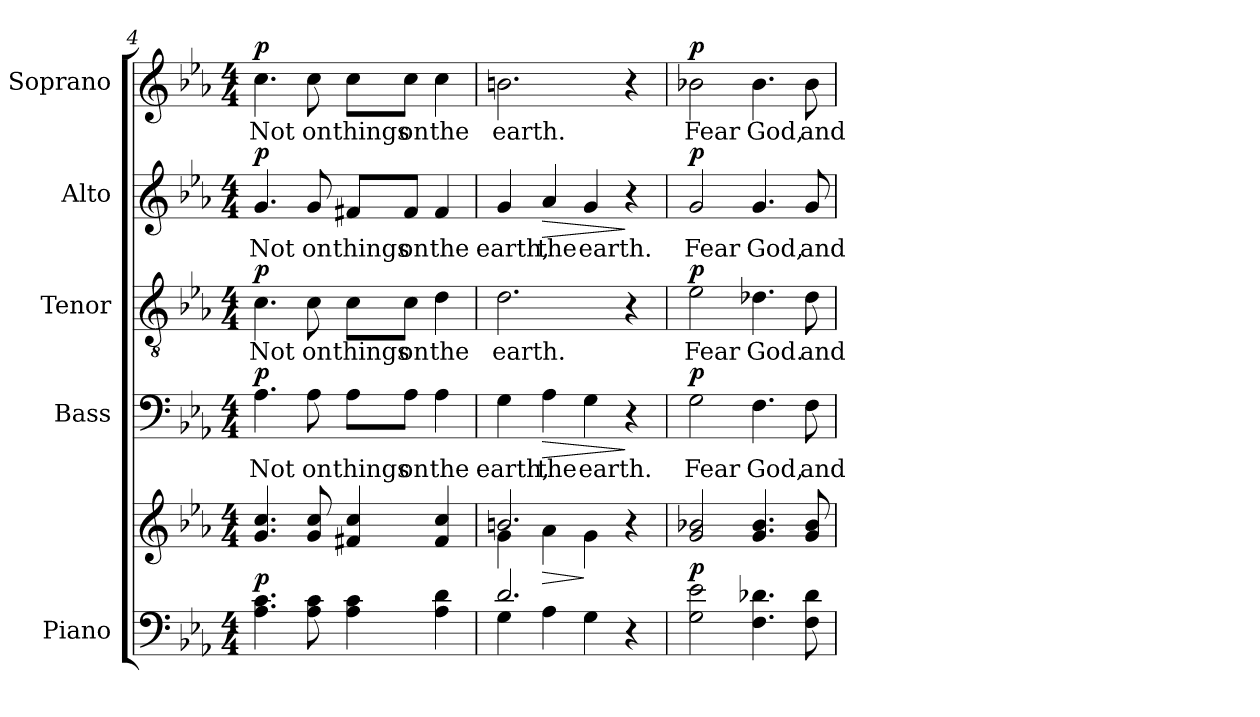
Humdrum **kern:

**kern	**kern	**dynam	**kern	**text	**dynam	**kern	**text	**dynam	**kern	**text	**dynam	**kern	**text	**dynam
*part5	*part5	*part5	*part4	*part4	*part4	*part3	*part3	*part3	*part2	*part2	*part2	*part1	*part1	*part1
*staff6	*staff5	*staff5/6	*staff4	*staff4	*staff4	*staff3	*staff3	*staff3	*staff2	*staff2	*staff2	*staff1	*staff1	*staff1
*I"Piano	*	*	*I"Bass	*	*	*I"Tenor	*	*	*I"Alto	*	*	*I"Soprano	*	*
*I'Pno.	*	*	*I'B.	*	*	*I'T.	*	*	*I'A.	*	*	*I'S.	*	*
*clefF4	*clefG2	*	*clefF4	*	*	*clefGv2	*	*	*clefG2	*	*	*clefG2	*	*
*	*	*	*	*	*	*ITrd7c12	*	*	*	*	*	*	*	*
*k[b-e-a-]	*k[b-e-a-]	*	*k[b-e-a-]	*	*	*k[b-e-a-]	*	*	*k[b-e-a-]	*	*	*k[b-e-a-]	*	*
*E-:	*E-:	*	*E-:	*	*	*E-:	*	*	*E-:	*	*	*E-:	*	*
*M4/4	*M4/4	*	*M4/4	*	*	*M4/4	*	*	*M4/4	*	*	*M4/4	*	*
=4	=4	=4	=4	=4	=4	=4	=4	=4	=4	=4	=4	=4	=4	=4
!	!	!	!	!LO:LY:b:color=#000000	!	!	!	!	!	!	!	!	!	!
!	!	!	!	!	!	!	!LO:LY:b:color=#000000	!	!	!	!	!	!	!
!	!	!	!	!	!	!	!	!	!	!LO:LY:b:color=#000000	!	!	!	!
!	!	!	!	!	!	!	!	!	!	!	!	!	!LO:LY:b:color=#000000	!
4.A-i\ 4.ci	4.gi/ 4.cci	p	4.A-i\	Not	p	4.Ci\	Not	p	4.gi/	Not	p	4.cci\	Not	p
!	!	!	!	!LO:LY:b:color=#000000	!	!	!	!	!	!	!	!	!	!
!	!	!	!	!	!	!	!LO:LY:b:color=#000000	!	!	!	!	!	!	!
!	!	!	!	!	!	!	!	!	!	!LO:LY:b:color=#000000	!	!	!	!
!	!	!	!	!	!	!	!	!	!	!	!	!	!LO:LY:b:color=#000000	!
8A-i\ 8ci	8gi/ 8cci	.	8A-i\	on	.	8Ci\	on	.	8gi/	on	.	8cci\	on	.
!	!	!	!	!LO:LY:b:color=#000000	!	!	!	!	!	!	!	!	!	!
!	!	!	!	!	!	!	!LO:LY:b:color=#000000	!	!	!	!	!	!	!
!	!	!	!	!	!	!	!	!	!	!LO:LY:b:color=#000000	!	!	!	!
!	!	!	!	!	!	!	!	!	!	!	!	!	!LO:LY:b:color=#000000	!
4A-i\ 4ci	4f#Xi/ 4cci	.	8A-i\L	things	.	8Ci\L	things	.	8f#Xi/L	things	.	8cci\L	things	.
!	!	!	!	!LO:LY:b:color=#000000	!	!	!	!	!	!	!	!	!	!
!	!	!	!	!	!	!	!LO:LY:b:color=#000000	!	!	!	!	!	!	!
!	!	!	!	!	!	!	!	!	!	!LO:LY:b:color=#000000	!	!	!	!
!	!	!	!	!	!	!	!	!	!	!	!	!	!LO:LY:b:color=#000000	!
.	.	.	8A-i\J	on	.	8Ci\J	on	.	8f#i/J	on	.	8cci\J	on	.
!	!	!	!	!LO:LY:b:color=#000000	!	!	!	!	!	!	!	!	!	!
!	!	!	!	!	!	!	!LO:LY:b:color=#000000	!	!	!	!	!	!	!
!	!	!	!	!	!	!	!	!	!	!LO:LY:b:color=#000000	!	!	!	!
!	!	!	!	!	!	!	!	!	!	!	!	!	!LO:LY:b:color=#000000	!
4A-i\ 4di	4f#i/ 4cci	.	4A-i\	the	.	4Di\	the	.	4f#i/	the	.	4cci\	the	.
=5	=5	=5	=5	=5	=5	=5	=5	=5	=5	=5	=5	=5	=5	=5
*^	*^	*	*	*	*	*	*	*	*	*	*	*	*	*
!	!	!	!	!	!	!LO:LY:b:color=#000000	!	!	!	!	!	!	!	!	!	!
!	!	!	!	!	!	!	!	!	!LO:LY:b:color=#000000	!	!	!	!	!	!	!
!	!	!	!	!	!	!	!	!	!	!	!	!LO:LY:b:color=#000000	!	!	!	!
!	!	!	!	!	!	!	!	!	!	!	!	!	!	!	!LO:LY:b:color=#000000	!
2.di/	4Gi\	2.bni/	4gi\	.	4Gi\	earth,	.	2.Di\	earth.	.	4gi/	earth,	.	2.bni\	earth.	.
!	!	!	!	!LO:HP:b	!	!	!	!	!	!	!	!	!	!	!	!
!	!	!	!	!	!	!LO:LY:b:color=#000000	!LO:HP:b	!	!	!	!	!	!	!	!	!
!	!	!	!	!	!	!	!	!	!	!	!	!LO:LY:b:color=#000000	!LO:HP:b	!	!	!
.	4A-i\	.	4a-i\	>	4A-i\	the	>	.	.	.	4a-i/	the	>	.	.	.
!	!	!	!	!	!	!LO:LY:b:color=#000000	!	!	!	!	!	!	!	!	!	!
!	!	!	!	!	!	!	!	!	!	!	!	!LO:LY:b:color=#000000	!	!	!	!
.	4Gi\	.	4gi\	]	4Gi\	earth.	.	.	.	.	4gi/	earth.	.	.	.	.
4r	4ryy	4r	4ryy	.	4r	.	]	4r	.	.	4r	.	]	4r	.	.
*v	*v	*	*	*	*	*	*	*	*	*	*	*	*	*	*	*
*	*v	*v	*	*	*	*	*	*	*	*	*	*	*	*	*
!!LO:LB:g=z
=6	=6	=6	=6	=6	=6	=6	=6	=6	=6	=6	=6	=6	=6	=6
*^	*^	*	*	*	*	*	*	*	*	*	*	*	*	*
!	!	!	!	!	!	!LO:LY:b:color=#000000	!	!	!	!	!	!	!	!	!	!
*v	*v	*	*	*	*	*	*	*	*	*	*	*	*	*	*	*
*	*v	*v	*	*	*	*	*	*	*	*	*	*	*	*	*
*^	*^	*	*	*	*	*	*	*	*	*	*	*	*	*
!	!	!	!	!	!	!	!	!	!LO:LY:b:color=#000000	!	!	!	!	!	!	!
*v	*v	*	*	*	*	*	*	*	*	*	*	*	*	*	*	*
*	*v	*v	*	*	*	*	*	*	*	*	*	*	*	*	*
*^	*^	*	*	*	*	*	*	*	*	*	*	*	*	*
!	!	!	!	!	!	!	!	!	!	!	!	!LO:LY:b:color=#000000	!	!	!	!
*v	*v	*	*	*	*	*	*	*	*	*	*	*	*	*	*	*
*	*v	*v	*	*	*	*	*	*	*	*	*	*	*	*	*
*^	*^	*	*	*	*	*	*	*	*	*	*	*	*	*
!	!	!	!	!	!	!	!	!	!	!	!	!	!	!	!LO:LY:b:color=#000000	!
*v	*v	*	*	*	*	*	*	*	*	*	*	*	*	*	*	*
*	*v	*v	*	*	*	*	*	*	*	*	*	*	*	*	*
2Gi\ 2e-i	2gi/ 2b-Xi	p	2Gi\	Fear	p	2E-i\	Fear	p	2gi/	Fear	p	2b-Xi\	Fear	p
!	!	!	!	!LO:LY:b:color=#000000	!	!	!	!	!	!	!	!	!	!
!	!	!	!	!	!	!	!LO:LY:b:color=#000000	!	!	!	!	!	!	!
!	!	!	!	!	!	!	!	!	!	!LO:LY:b:color=#000000	!	!	!	!
!	!	!	!	!	!	!	!	!	!	!	!	!	!LO:LY:b:color=#000000	!
4.Fi\ 4.d-Xi	4.gi/ 4.b-i	.	4.Fi\	God,	.	4.D-Xi\	God.	.	4.gi/	God,	.	4.b-i\	God,	.
!	!	!	!	!LO:LY:b:color=#000000	!	!	!	!	!	!	!	!	!	!
!	!	!	!	!	!	!	!LO:LY:b:color=#000000	!	!	!	!	!	!	!
!	!	!	!	!	!	!	!	!	!	!LO:LY:b:color=#000000	!	!	!	!
!	!	!	!	!	!	!	!	!	!	!	!	!	!LO:LY:b:color=#000000	!
8Fi\ 8d-i	8gi/ 8b-i	.	8Fi\	and	.	8D-i\	and	.	8gi/	and	.	8b-i\	and	.
=	=	=	=	=	=	=	=	=	=	=	=	=	=	=
*-	*-	*-	*-	*-	*-	*-	*-	*-	*-	*-	*-	*-	*-	*-
